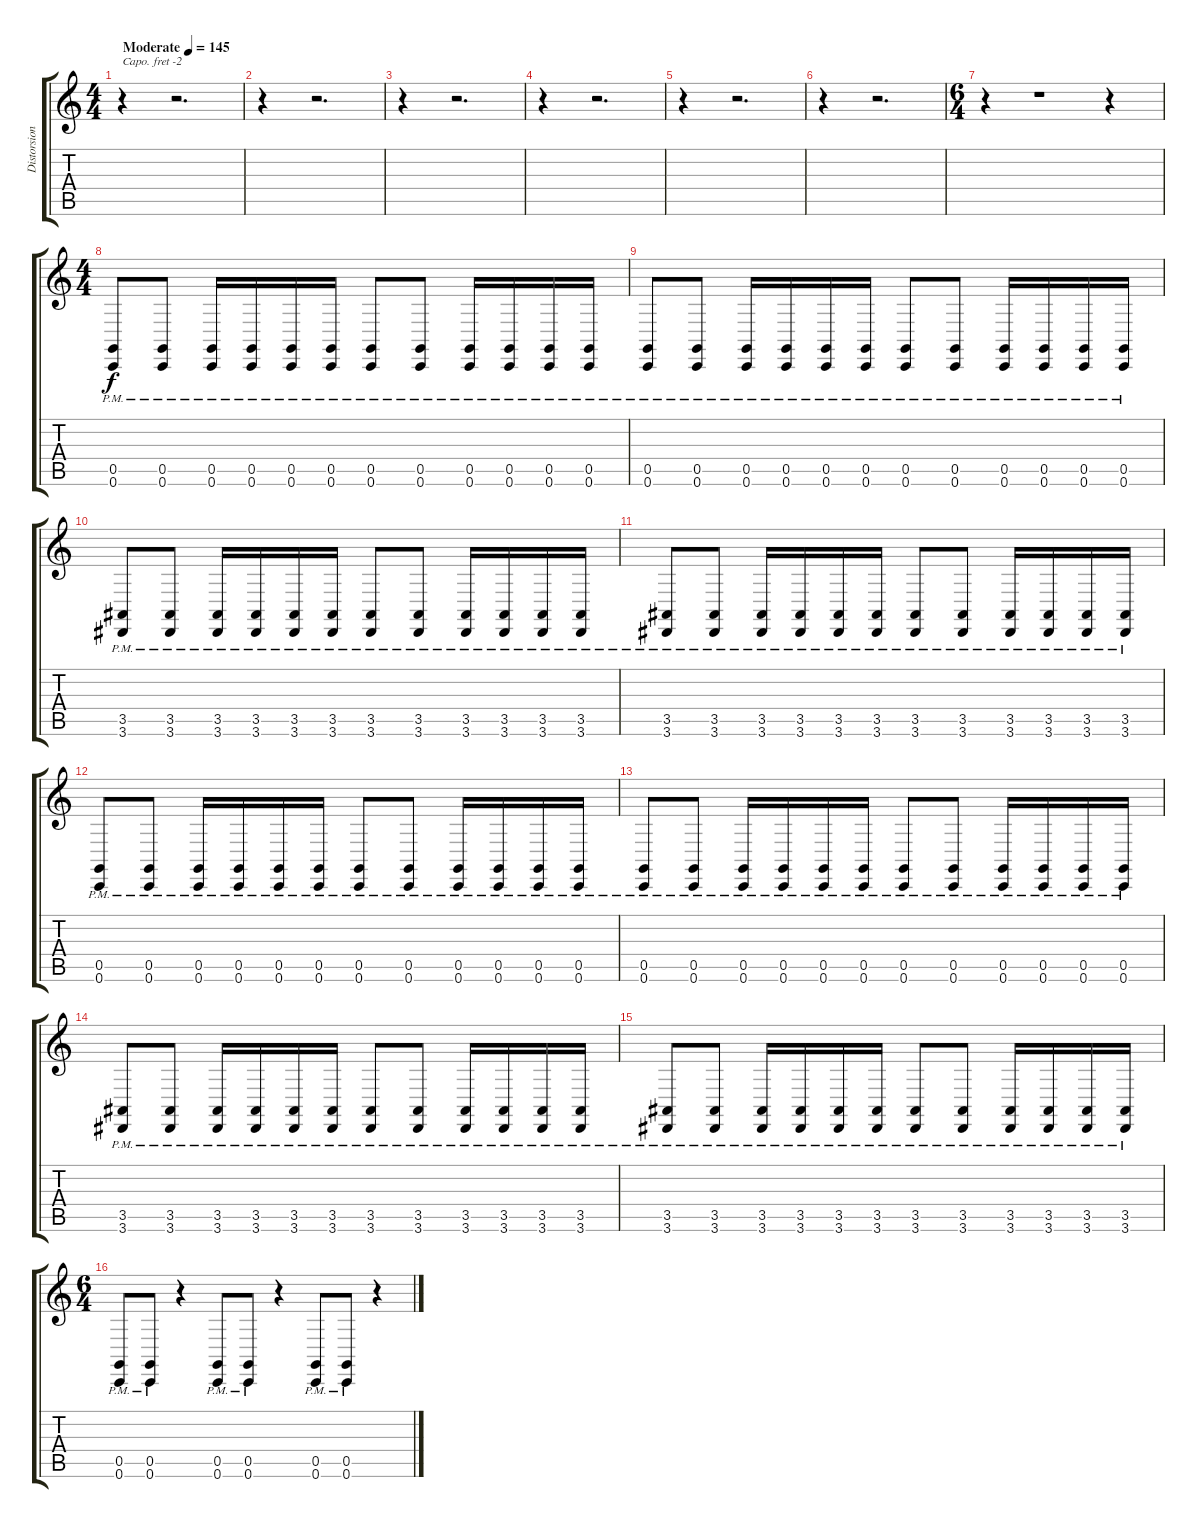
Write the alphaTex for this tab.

\track ("Distorsion Guitar" "Distorsion") {instrument acousticgrandpiano}
\staff {score tabs}
\capo -2
\tuning (E4 B3 G3 D3 A2 D2) {hide}
\ts (4 4)
\tempo (145 "Moderate")
\clef g2
\ks c
r.4{dy f instrument acousticgrandpiano} r.2{d} |
r.4 r.2{d} |
r.4 r.2{d} |
r.4 r.2{d} |
r.4 r.2{d} |
r.4 r.2{d} |
\ts (6 4)
r.4 r.1 r.4 |
\ts (4 4)
(0.5{pm} 0.6{pm}).8 (0.5{pm} 0.6{pm}).8 (0.5{pm} 0.6{pm}).16 (0.5{pm} 0.6{pm}).16 (0.5{pm} 0.6{pm}).16 (0.5{pm} 0.6{pm}).16 (0.5{pm} 0.6{pm}).8 (0.5{pm} 0.6{pm}).8 (0.5{pm} 0.6{pm}).16 (0.5{pm} 0.6{pm}).16 (0.5{pm} 0.6{pm}).16 (0.5{pm} 0.6{pm}).16 |
(0.5{pm} 0.6{pm}).8 (0.5{pm} 0.6{pm}).8 (0.5{pm} 0.6{pm}).16 (0.5{pm} 0.6{pm}).16 (0.5{pm} 0.6{pm}).16 (0.5{pm} 0.6{pm}).16 (0.5{pm} 0.6{pm}).8 (0.5{pm} 0.6{pm}).8 (0.5{pm} 0.6{pm}).16 (0.5{pm} 0.6{pm}).16 (0.5{pm} 0.6{pm}).16 (0.5{pm} 0.6{pm}).16 |
(3.5{pm} 3.6{pm}).8 (3.5{pm} 3.6{pm}).8 (3.5{pm} 3.6{pm}).16 (3.5{pm} 3.6{pm}).16 (3.5{pm} 3.6{pm}).16 (3.5{pm} 3.6{pm}).16 (3.5{pm} 3.6{pm}).8 (3.5{pm} 3.6{pm}).8 (3.5{pm} 3.6{pm}).16 (3.5{pm} 3.6{pm}).16 (3.5{pm} 3.6{pm}).16 (3.5{pm} 3.6{pm}).16 |
(3.5{pm} 3.6{pm}).8 (3.5{pm} 3.6{pm}).8 (3.5{pm} 3.6{pm}).16 (3.5{pm} 3.6{pm}).16 (3.5{pm} 3.6{pm}).16 (3.5{pm} 3.6{pm}).16 (3.5{pm} 3.6{pm}).8 (3.5{pm} 3.6{pm}).8 (3.5{pm} 3.6{pm}).16 (3.5{pm} 3.6{pm}).16 (3.5{pm} 3.6{pm}).16 (3.5{pm} 3.6{pm}).16 |
(0.5{pm} 0.6{pm}).8 (0.5{pm} 0.6{pm}).8 (0.5{pm} 0.6{pm}).16 (0.5{pm} 0.6{pm}).16 (0.5{pm} 0.6{pm}).16 (0.5{pm} 0.6{pm}).16 (0.5{pm} 0.6{pm}).8 (0.5{pm} 0.6{pm}).8 (0.5{pm} 0.6{pm}).16 (0.5{pm} 0.6{pm}).16 (0.5{pm} 0.6{pm}).16 (0.5{pm} 0.6{pm}).16 |
(0.5{pm} 0.6{pm}).8 (0.5{pm} 0.6{pm}).8 (0.5{pm} 0.6{pm}).16 (0.5{pm} 0.6{pm}).16 (0.5{pm} 0.6{pm}).16 (0.5{pm} 0.6{pm}).16 (0.5{pm} 0.6{pm}).8 (0.5{pm} 0.6{pm}).8 (0.5{pm} 0.6{pm}).16 (0.5{pm} 0.6{pm}).16 (0.5{pm} 0.6{pm}).16 (0.5{pm} 0.6{pm}).16 |
(3.5{pm} 3.6{pm}).8 (3.5{pm} 3.6{pm}).8 (3.5{pm} 3.6{pm}).16 (3.5{pm} 3.6{pm}).16 (3.5{pm} 3.6{pm}).16 (3.5{pm} 3.6{pm}).16 (3.5{pm} 3.6{pm}).8 (3.5{pm} 3.6{pm}).8 (3.5{pm} 3.6{pm}).16 (3.5{pm} 3.6{pm}).16 (3.5{pm} 3.6{pm}).16 (3.5{pm} 3.6{pm}).16 |
(3.5{pm} 3.6{pm}).8 (3.5{pm} 3.6{pm}).8 (3.5{pm} 3.6{pm}).16 (3.5{pm} 3.6{pm}).16 (3.5{pm} 3.6{pm}).16 (3.5{pm} 3.6{pm}).16 (3.5{pm} 3.6{pm}).8 (3.5{pm} 3.6{pm}).8 (3.5{pm} 3.6{pm}).16 (3.5{pm} 3.6{pm}).16 (3.5{pm} 3.6{pm}).16 (3.5{pm} 3.6{pm}).16 |
\ts (6 4)
(0.5{pm} 0.6{pm}).8 (0.5{pm} 0.6{pm}).8 r.4 (0.5{pm} 0.6{pm}).8 (0.5{pm} 0.6{pm}).8 r.4 (0.5{pm} 0.6{pm}).8 (0.5{pm} 0.6{pm}).8 r.4
